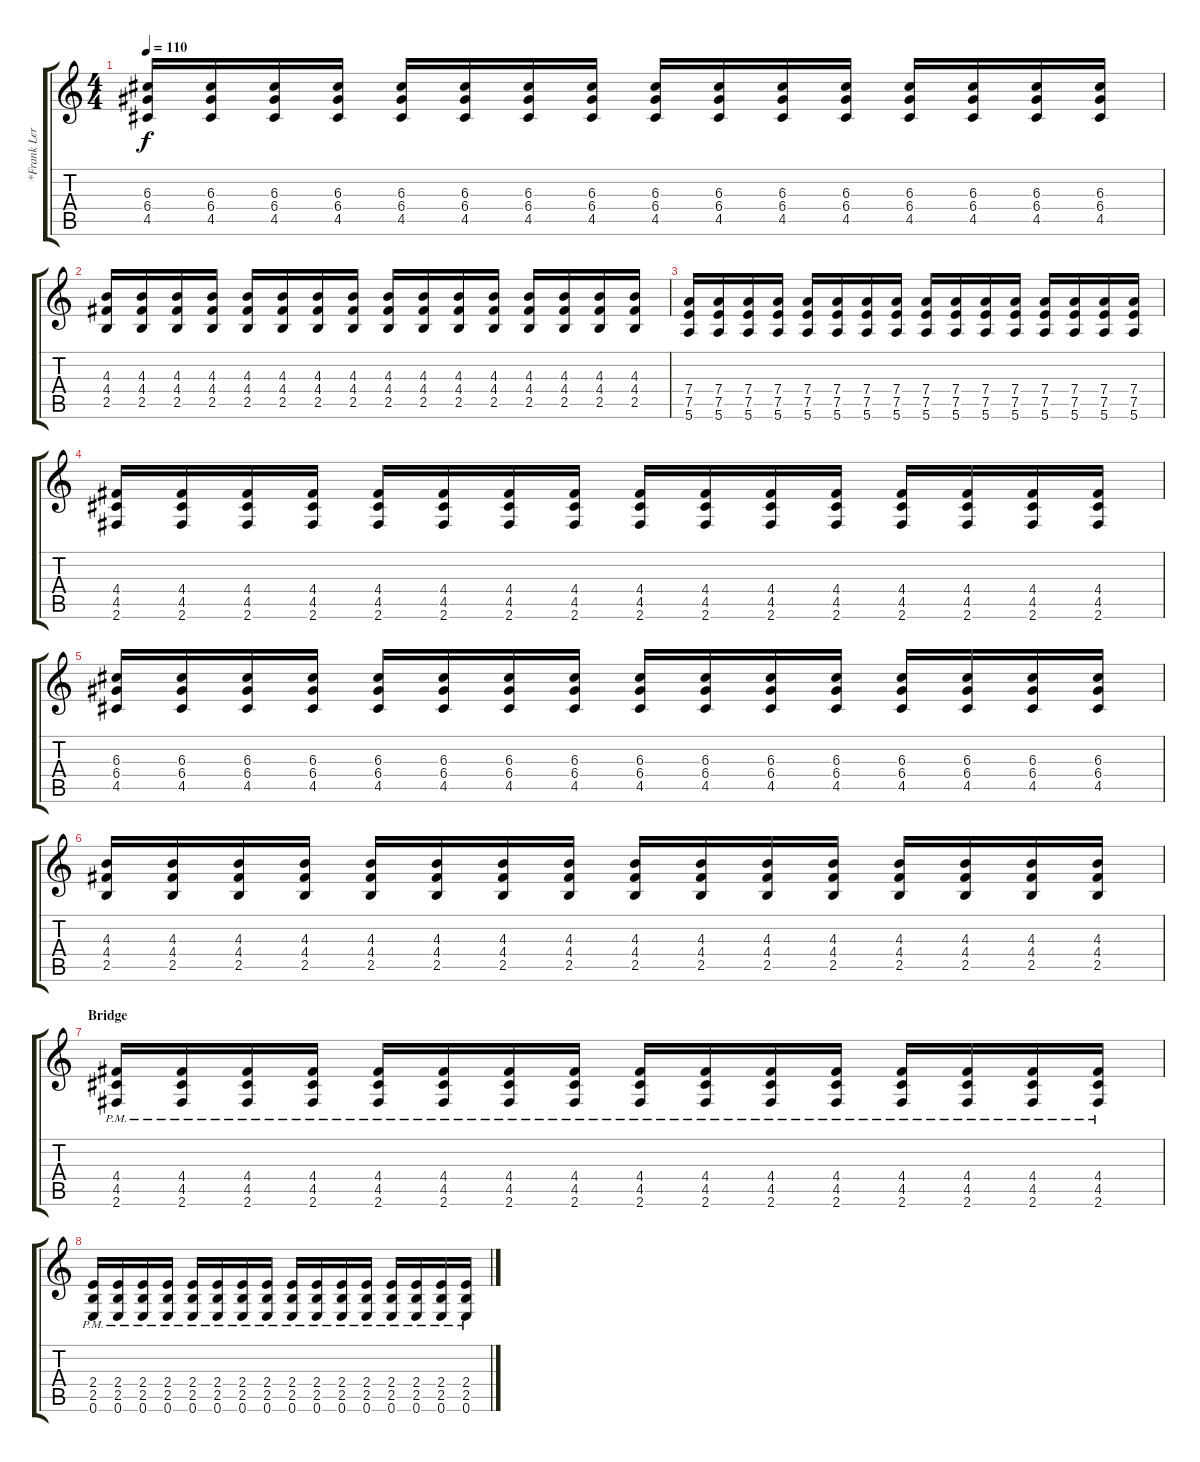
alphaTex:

\track ("*Frank Lero (Guitar II)" "*Frank Ler") {instrument electricguitarjazz}
\staff {score tabs}
\tuning (E4 B3 G3 D3 A2 E2) {hide}
\ts (4 4)
\tempo 110
\clef g2
\ks c
(6.3 6.4 4.5).16{dy f} (6.3 6.4 4.5).16 (6.3 6.4 4.5).16 (6.3 6.4 4.5).16 (6.3 6.4 4.5).16 (6.3 6.4 4.5).16 (6.3 6.4 4.5).16 (6.3 6.4 4.5).16 (6.3 6.4 4.5).16 (6.3 6.4 4.5).16 (6.3 6.4 4.5).16 (6.3 6.4 4.5).16 (6.3 6.4 4.5).16 (6.3 6.4 4.5).16 (6.3 6.4 4.5).16 (6.3 6.4 4.5).16 |
(4.3 4.4 2.5).16 (4.3 4.4 2.5).16 (4.3 4.4 2.5).16 (4.3 4.4 2.5).16 (4.3 4.4 2.5).16 (4.3 4.4 2.5).16 (4.3 4.4 2.5).16 (4.3 4.4 2.5).16 (4.3 4.4 2.5).16 (4.3 4.4 2.5).16 (4.3 4.4 2.5).16 (4.3 4.4 2.5).16 (4.3 4.4 2.5).16 (4.3 4.4 2.5).16 (4.3 4.4 2.5).16 (4.3 4.4 2.5).16 |
(7.4 7.5 5.6).16 (7.4 7.5 5.6).16 (7.4 7.5 5.6).16 (7.4 7.5 5.6).16 (7.4 7.5 5.6).16 (7.4 7.5 5.6).16 (7.4 7.5 5.6).16 (7.4 7.5 5.6).16 (7.4 7.5 5.6).16 (7.4 7.5 5.6).16 (7.4 7.5 5.6).16 (7.4 7.5 5.6).16 (7.4 7.5 5.6).16 (7.4 7.5 5.6).16 (7.4 7.5 5.6).16 (7.4 7.5 5.6).16 |
(4.4 4.5 2.6).16 (4.4 4.5 2.6).16 (4.4 4.5 2.6).16 (4.4 4.5 2.6).16 (4.4 4.5 2.6).16 (4.4 4.5 2.6).16 (4.4 4.5 2.6).16 (4.4 4.5 2.6).16 (4.4 4.5 2.6).16 (4.4 4.5 2.6).16 (4.4 4.5 2.6).16 (4.4 4.5 2.6).16 (4.4 4.5 2.6).16 (4.4 4.5 2.6).16 (4.4 4.5 2.6).16 (4.4 4.5 2.6).16 |
(6.3 6.4 4.5).16 (6.3 6.4 4.5).16 (6.3 6.4 4.5).16 (6.3 6.4 4.5).16 (6.3 6.4 4.5).16 (6.3 6.4 4.5).16 (6.3 6.4 4.5).16 (6.3 6.4 4.5).16 (6.3 6.4 4.5).16 (6.3 6.4 4.5).16 (6.3 6.4 4.5).16 (6.3 6.4 4.5).16 (6.3 6.4 4.5).16 (6.3 6.4 4.5).16 (6.3 6.4 4.5).16 (6.3 6.4 4.5).16 |
(4.3 4.4 2.5).16 (4.3 4.4 2.5).16 (4.3 4.4 2.5).16 (4.3 4.4 2.5).16 (4.3 4.4 2.5).16 (4.3 4.4 2.5).16 (4.3 4.4 2.5).16 (4.3 4.4 2.5).16 (4.3 4.4 2.5).16 (4.3 4.4 2.5).16 (4.3 4.4 2.5).16 (4.3 4.4 2.5).16 (4.3 4.4 2.5).16 (4.3 4.4 2.5).16 (4.3 4.4 2.5).16 (4.3 4.4 2.5).16 |
\section ("" "Bridge")
(4.4{pm} 4.5{pm} 2.6{pm}).16 (4.4{pm} 4.5{pm} 2.6{pm}).16 (4.4{pm} 4.5{pm} 2.6{pm}).16 (4.4{pm} 4.5{pm} 2.6{pm}).16 (4.4{pm} 4.5{pm} 2.6{pm}).16 (4.4{pm} 4.5{pm} 2.6{pm}).16 (4.4{pm} 4.5{pm} 2.6{pm}).16 (4.4{pm} 4.5{pm} 2.6{pm}).16 (4.4{pm} 4.5{pm} 2.6{pm}).16 (4.4{pm} 4.5{pm} 2.6{pm}).16 (4.4{pm} 4.5{pm} 2.6{pm}).16 (4.4{pm} 4.5{pm} 2.6{pm}).16 (4.4{pm} 4.5{pm} 2.6{pm}).16 (4.4{pm} 4.5{pm} 2.6{pm}).16 (4.4{pm} 4.5{pm} 2.6{pm}).16 (4.4{pm} 4.5{pm} 2.6{pm}).16 |
(2.4{pm} 2.5{pm} 0.6{pm}).16 (2.4{pm} 2.5{pm} 0.6{pm}).16 (2.4{pm} 2.5{pm} 0.6{pm}).16 (2.4{pm} 2.5{pm} 0.6{pm}).16 (2.4{pm} 2.5{pm} 0.6{pm}).16 (2.4{pm} 2.5{pm} 0.6{pm}).16 (2.4{pm} 2.5{pm} 0.6{pm}).16 (2.4{pm} 2.5{pm} 0.6{pm}).16 (2.4{pm} 2.5{pm} 0.6{pm}).16 (2.4{pm} 2.5{pm} 0.6{pm}).16 (2.4{pm} 2.5{pm} 0.6{pm}).16 (2.4{pm} 2.5{pm} 0.6{pm}).16 (2.4{pm} 2.5{pm} 0.6{pm}).16 (2.4{pm} 2.5{pm} 0.6{pm}).16 (2.4{pm} 2.5{pm} 0.6{pm}).16 (2.4{pm} 2.5{pm} 0.6{pm}).16
